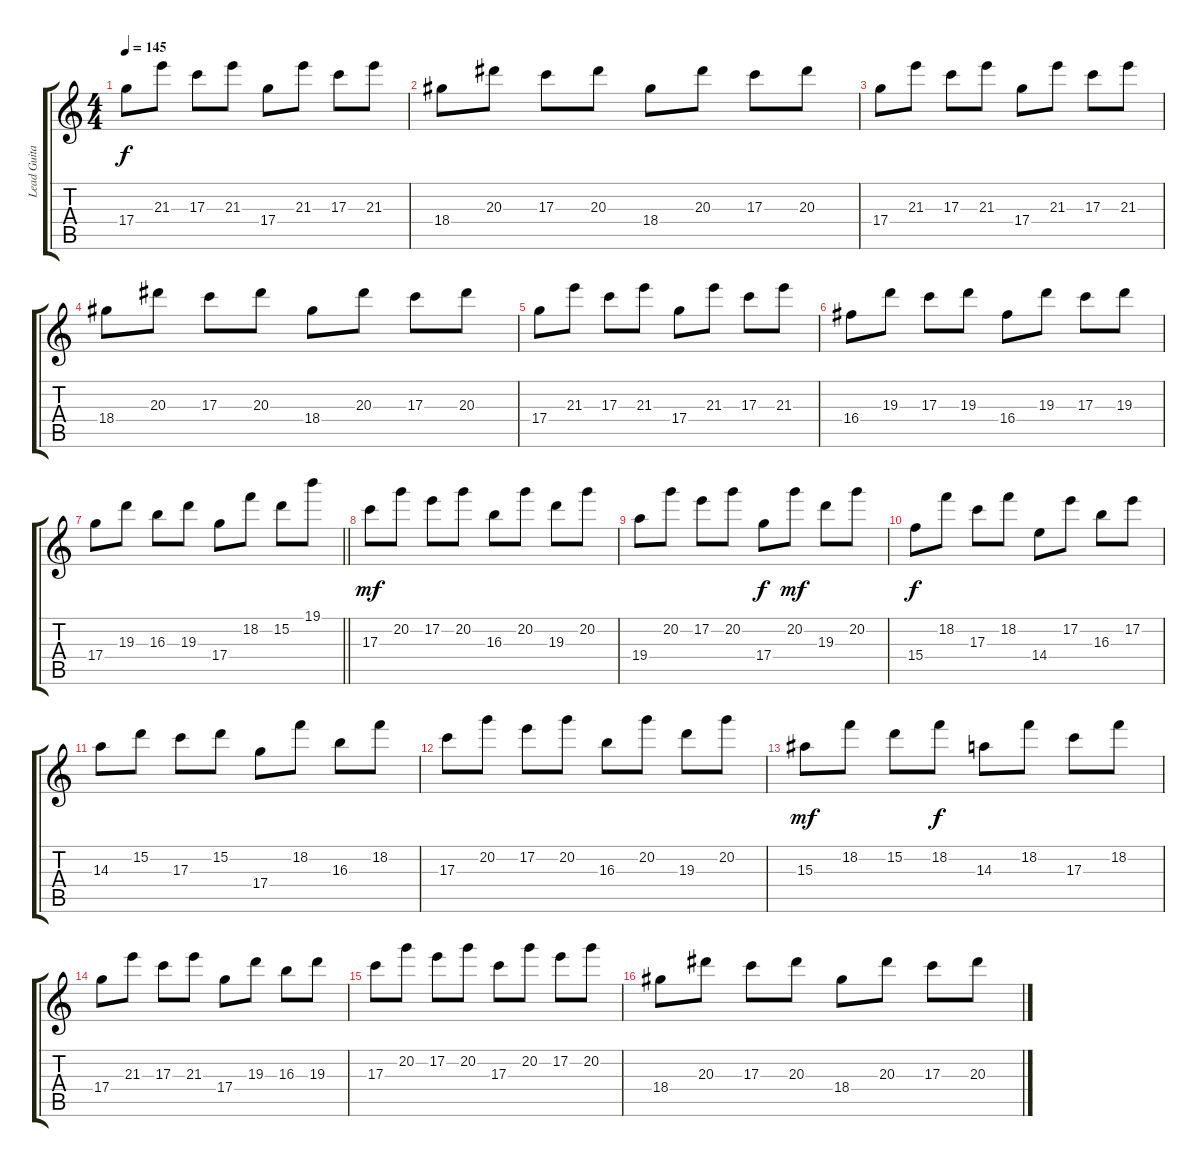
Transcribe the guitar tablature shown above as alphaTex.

\track ("Lead Guitar 2" "Lead Guita") {instrument overdrivenguitar}
\staff {score tabs}
\tuning (E4 B3 G3 D3 A2 E2) {hide}
\ts (4 4)
\tempo 145
\clef g2
\ks c
17.4.8{dy f} 21.3.8 17.3.8 21.3.8 17.4.8 21.3.8 17.3.8 21.3.8 |
18.4.8 20.3.8 17.3.8 20.3.8 18.4.8 20.3.8 17.3.8 20.3.8 |
17.4.8 21.3.8 17.3.8 21.3.8 17.4.8 21.3.8 17.3.8 21.3.8 |
18.4.8 20.3.8 17.3.8 20.3.8 18.4.8 20.3.8 17.3.8 20.3.8 |
17.4.8 21.3.8 17.3.8 21.3.8 17.4.8 21.3.8 17.3.8 21.3.8 |
16.4.8 19.3.8 17.3.8 19.3.8 16.4.8 19.3.8 17.3.8 19.3.8 |
\barLineRight lightlight
17.4.8 19.3.8 16.3.8 19.3.8 17.4.8 18.2.8 15.2.8 19.1.8 |
17.3.8{dy mf} 20.2.8 17.2.8 20.2.8 16.3.8 20.2.8 19.3.8 20.2.8 |
19.4.8 20.2.8 17.2.8 20.2.8 17.4.8{dy f} 20.2.8{dy mf} 19.3.8 20.2.8 |
15.4.8{dy f} 18.2.8 17.3.8 18.2.8 14.4.8 17.2.8 16.3.8 17.2.8 |
14.3.8 15.2.8 17.3.8 15.2.8 17.4.8 18.2.8 16.3.8 18.2.8 |
17.3.8 20.2.8 17.2.8 20.2.8 16.3.8 20.2.8 19.3.8 20.2.8 |
15.3.8{dy mf} 18.2.8 15.2.8 18.2.8{dy f} 14.3.8 18.2.8 17.3.8 18.2.8 |
17.4.8 21.3.8 17.3.8 21.3.8 17.4.8 19.3.8 16.3.8 19.3.8 |
17.3.8 20.2.8 17.2.8 20.2.8 17.3.8 20.2.8 17.2.8 20.2.8 |
18.4.8 20.3.8 17.3.8 20.3.8 18.4.8 20.3.8 17.3.8 20.3.8
